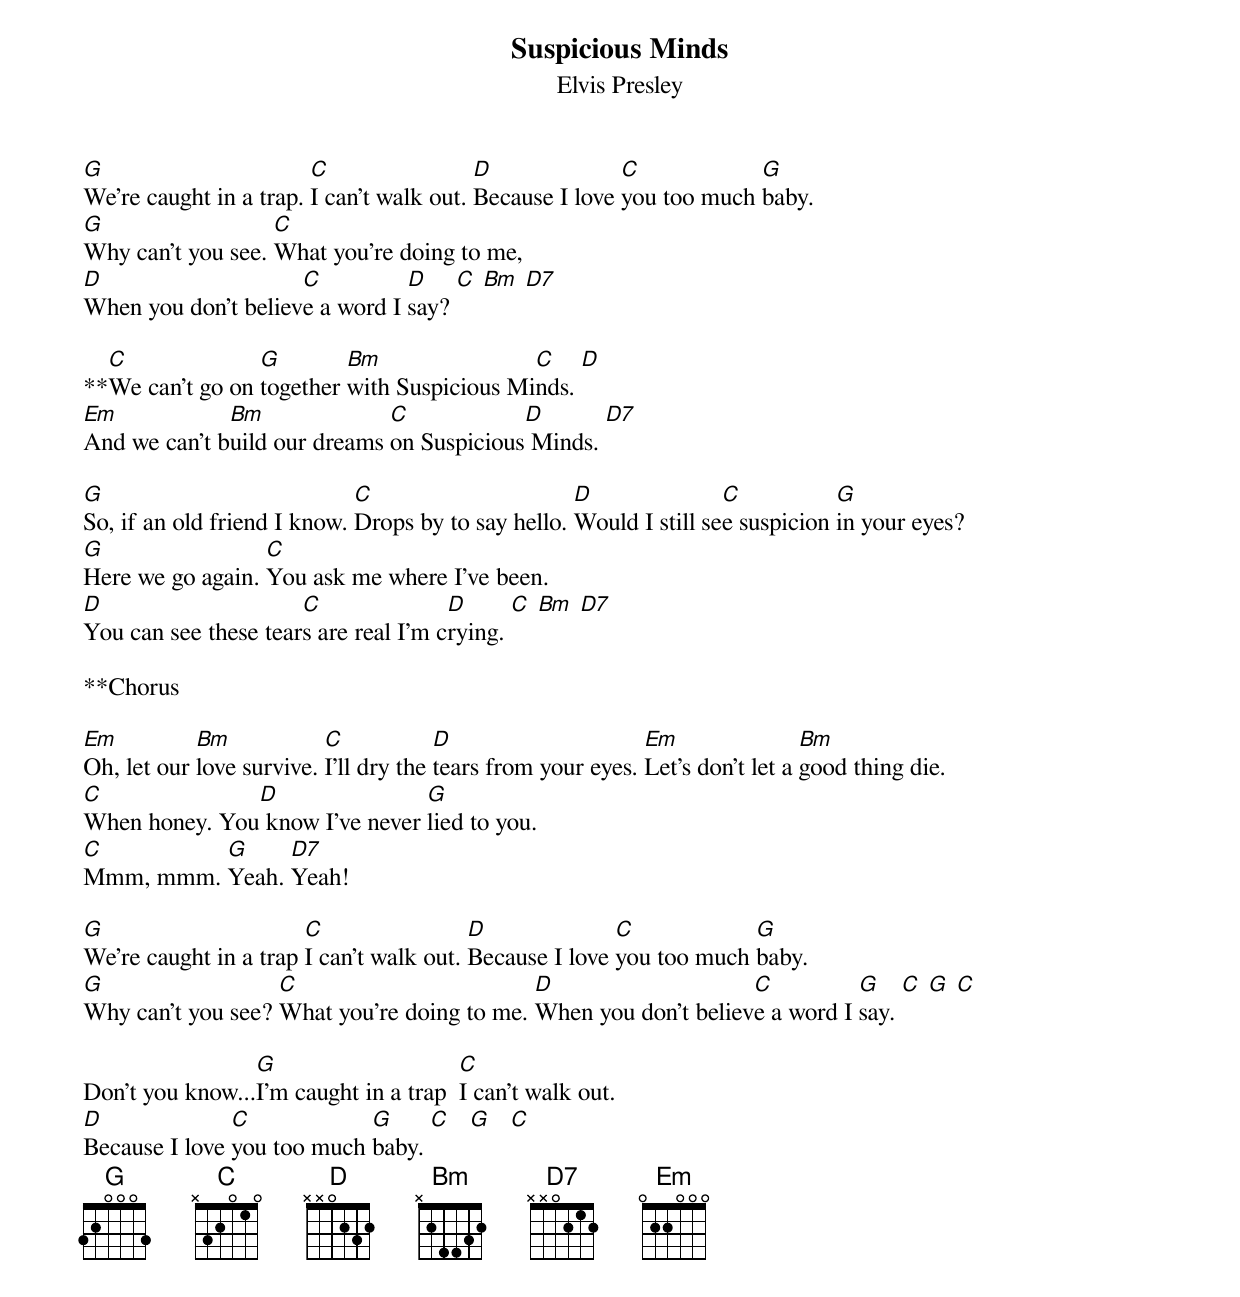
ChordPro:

{title:Suspicious Minds}
{subtitle:Elvis Presley}

[G]We're caught in a trap. [C]I can't walk out. [D]Because I love [C]you too much [G]baby.
[G]Why can't you see. [C]What you're doing to me,
[D]When you don't believ[C]e a word I [D]say? [C] [Bm] [D7]

**[C]We can't go on [G]together [Bm]with Suspicious Mi[C]nds. [D]
[Em]And we can't b[Bm]uild our dreams [C]on Suspicious[D] Minds. [D7]

[G]So, if an old friend I know. [C]Drops by to say hello. [D]Would I still se[C]e suspicion [G]in your eyes?
[G]Here we go again. [C]You ask me where I've been.
[D]You can see these tear[C]s are real I'm c[D]rying. [C] [Bm] [D7]

**Chorus

[Em]Oh, let our [Bm]love survive. [C]I'll dry the [D]tears from your eyes. [Em]Let's don't let a [Bm]good thing die.
[C]When honey. You[D] know I've never [G]lied to you.
[C]Mmm, mmm. [G]Yeah. [D7]Yeah!

[G]We're caught in a trap [C]I can't walk out. [D]Because I love [C]you too much [G]baby.
[G]Why can't you see? [C]What you're doing to me. [D]When you don't believ[C]e a word I [G]say. [C] [G] [C]

Don't you know...[G]I'm caught in a trap  [C]I can't walk out.
[D]Because I love [C]you too much [G]baby. [C]   [G]   [C]
